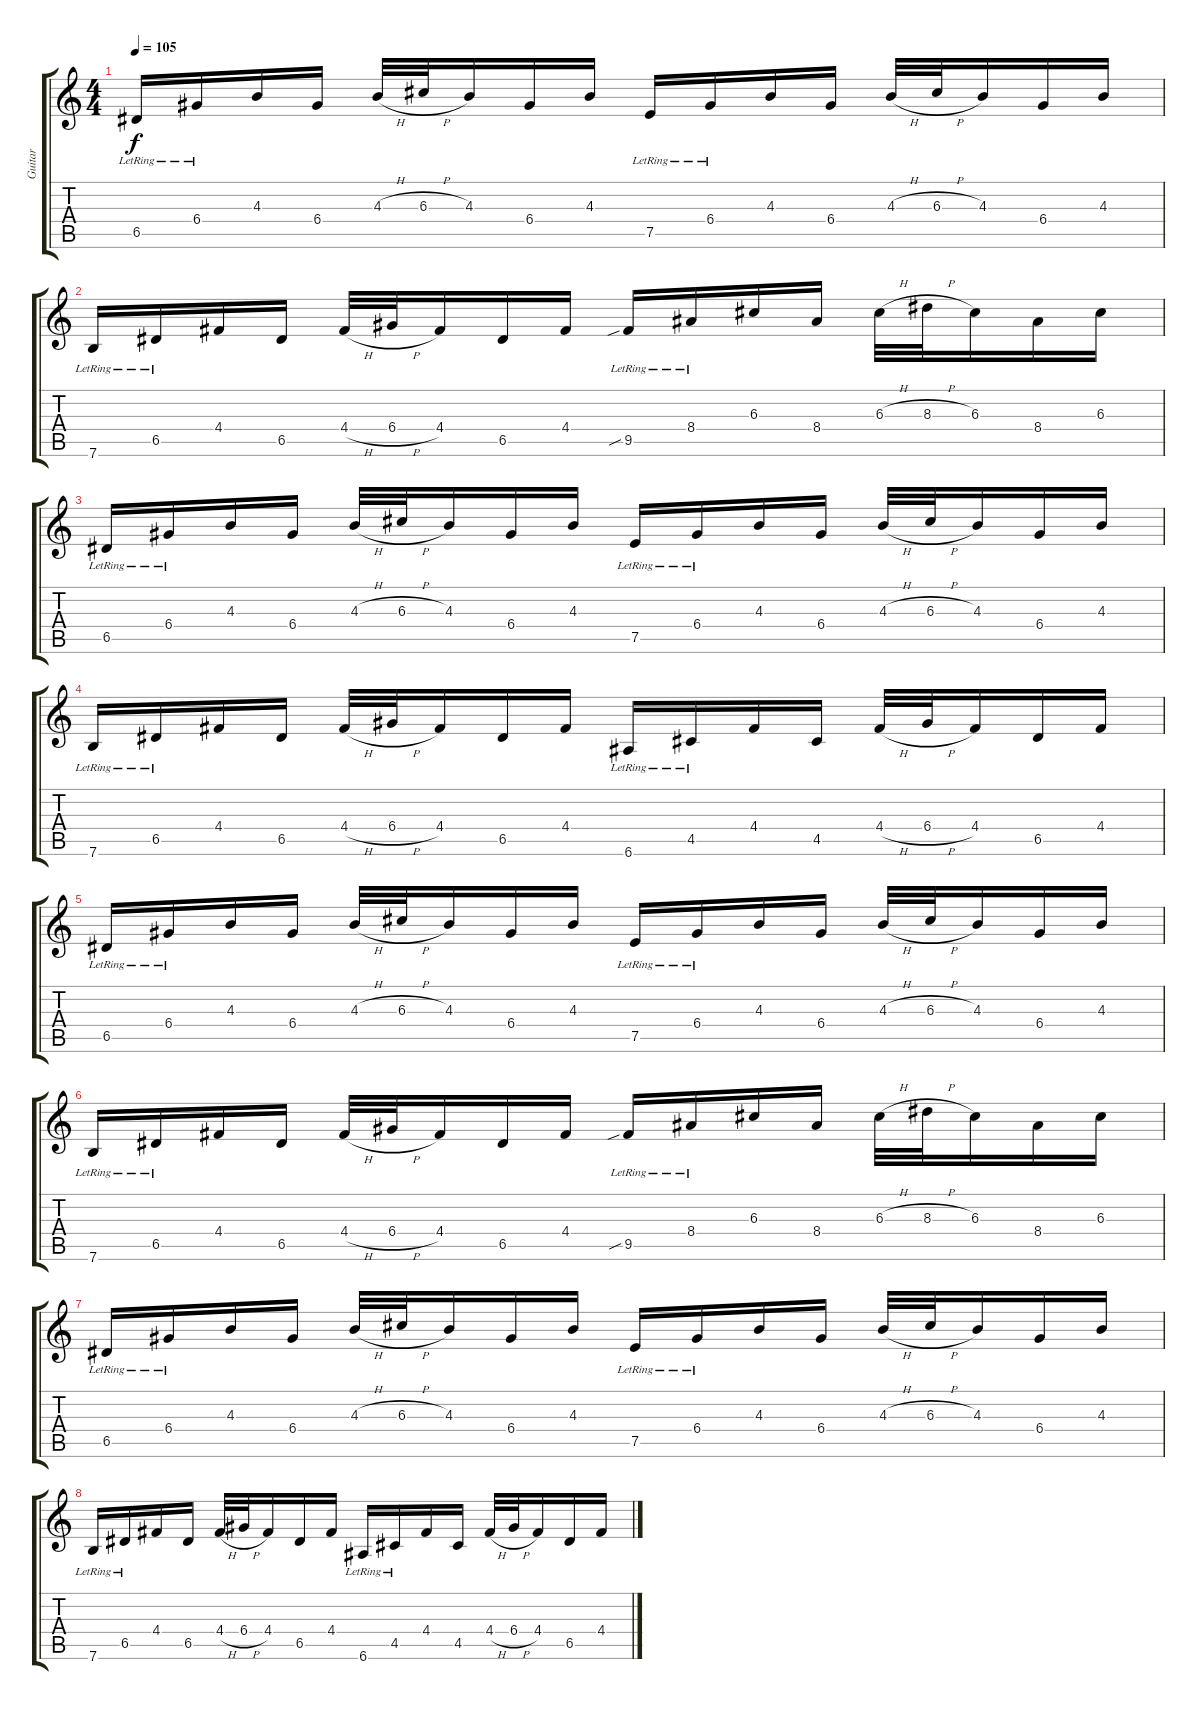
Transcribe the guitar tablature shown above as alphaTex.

\track ("Guitar" "Guitar") {instrument electricguitarclean}
\staff {score tabs}
\tuning (E4 B3 G3 D3 A2 E2) {hide}
\ts (4 4)
\tempo 105
\clef g2
\ks c
6.5{lr}.16{dy f} 6.4{lr}.16 4.3.16 6.4.16 4.3{h}.32 6.3{h}.32 4.3.16 6.4.16 4.3.16 7.5{lr}.16 6.4{lr}.16 4.3.16 6.4.16 4.3{h}.32 6.3{h}.32 4.3.16 6.4.16 4.3.16 |
7.6{lr}.16 6.5{lr}.16 4.4.16 6.5.16 4.4{h}.32 6.4{h}.32 4.4.16 6.5.16 4.4.16 9.5{sib lr}.16 8.4{lr}.16 6.3.16 8.4.16 6.3{h}.32 8.3{h}.32 6.3.16 8.4.16 6.3.16 |
6.5{lr}.16 6.4{lr}.16 4.3.16 6.4.16 4.3{h}.32 6.3{h}.32 4.3.16 6.4.16 4.3.16 7.5{lr}.16 6.4{lr}.16 4.3.16 6.4.16 4.3{h}.32 6.3{h}.32 4.3.16 6.4.16 4.3.16 |
7.6{lr}.16 6.5{lr}.16 4.4.16 6.5.16 4.4{h}.32 6.4{h}.32 4.4.16 6.5.16 4.4.16 6.6{lr}.16 4.5{lr}.16 4.4.16 4.5.16 4.4{h}.32 6.4{h}.32 4.4.16 6.5.16 4.4.16 |
6.5{lr}.16 6.4{lr}.16 4.3.16 6.4.16 4.3{h}.32 6.3{h}.32 4.3.16 6.4.16 4.3.16 7.5{lr}.16 6.4{lr}.16 4.3.16 6.4.16 4.3{h}.32 6.3{h}.32 4.3.16 6.4.16 4.3.16 |
7.6{lr}.16 6.5{lr}.16 4.4.16 6.5.16 4.4{h}.32 6.4{h}.32 4.4.16 6.5.16 4.4.16 9.5{sib lr}.16 8.4{lr}.16 6.3.16 8.4.16 6.3{h}.32 8.3{h}.32 6.3.16 8.4.16 6.3.16 |
6.5{lr}.16 6.4{lr}.16 4.3.16 6.4.16 4.3{h}.32 6.3{h}.32 4.3.16 6.4.16 4.3.16 7.5{lr}.16 6.4{lr}.16 4.3.16 6.4.16 4.3{h}.32 6.3{h}.32 4.3.16 6.4.16 4.3.16 |
7.6{lr}.16 6.5{lr}.16 4.4.16 6.5.16 4.4{h}.32 6.4{h}.32 4.4.16 6.5.16 4.4.16 6.6{lr}.16 4.5{lr}.16 4.4.16 4.5.16 4.4{h}.32 6.4{h}.32 4.4.16 6.5.16 4.4.16
